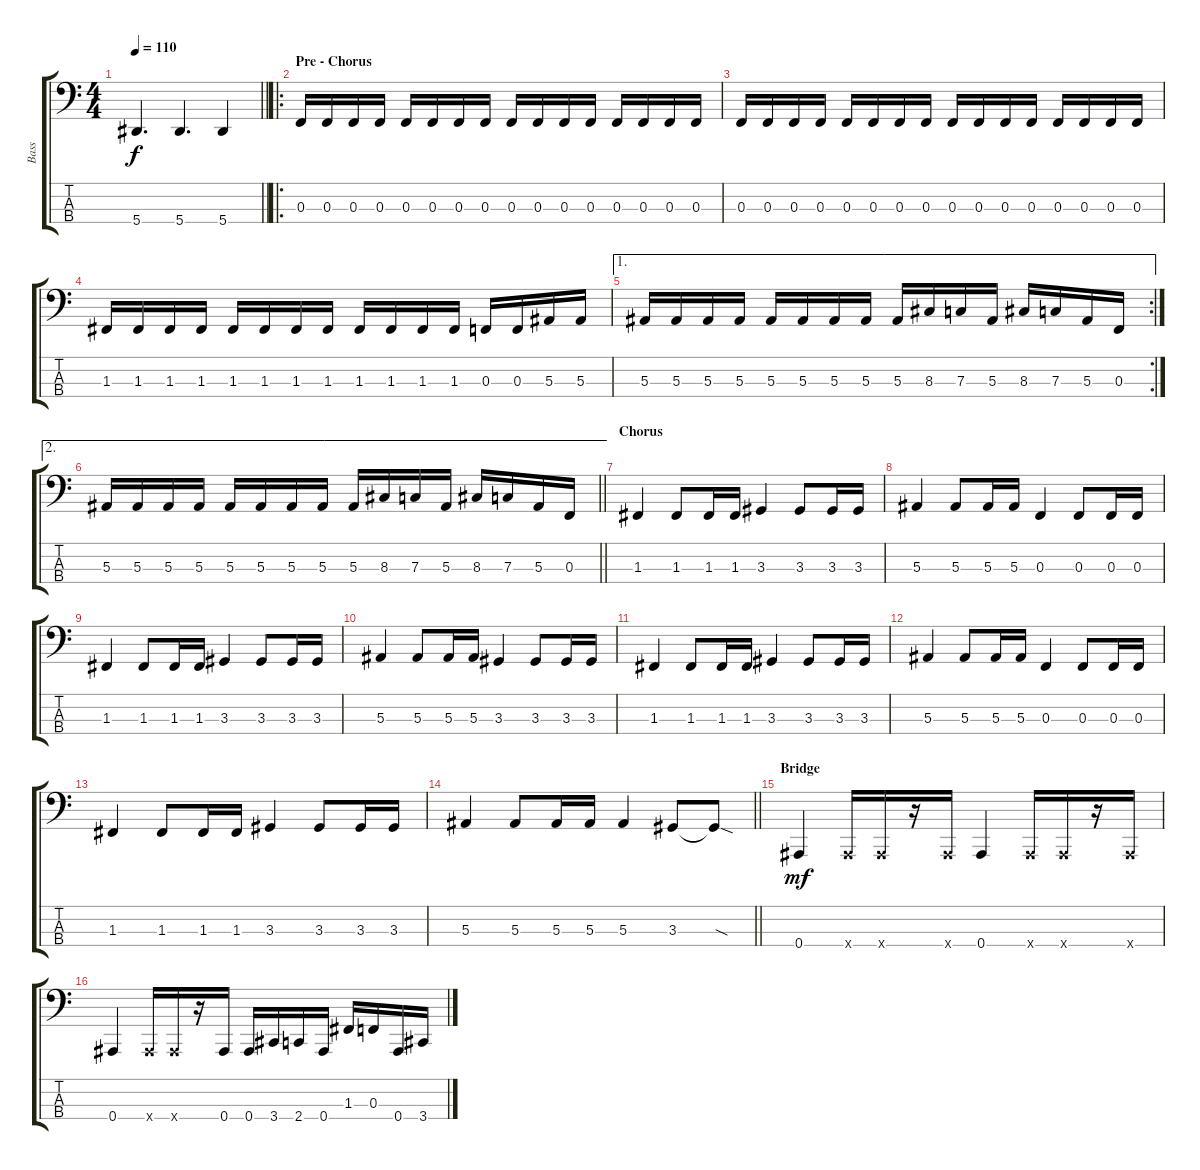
\track ("Bass" "Bass") {instrument electricbassfinger}
\staff {score tabs}
\tuning (Eb2 Bb1 F1 Bb0) {hide}
\ts (4 4)
\tempo 110
\clef f4
\barLineRight lightlight
\ks c
5.4.4{d dy f} 5.4.4{d} 5.4.4 |
\ro
\section ("" "Pre - Chorus")
0.3.16 0.3.16 0.3.16 0.3.16 0.3.16 0.3.16 0.3.16 0.3.16 0.3.16 0.3.16 0.3.16 0.3.16 0.3.16 0.3.16 0.3.16 0.3.16 |
0.3.16 0.3.16 0.3.16 0.3.16 0.3.16 0.3.16 0.3.16 0.3.16 0.3.16 0.3.16 0.3.16 0.3.16 0.3.16 0.3.16 0.3.16 0.3.16 |
1.3.16 1.3.16 1.3.16 1.3.16 1.3.16 1.3.16 1.3.16 1.3.16 1.3.16 1.3.16 1.3.16 1.3.16 0.3.16 0.3.16 5.3.16 5.3.16 |
\ae 1
\rc 2
5.3.16 5.3.16 5.3.16 5.3.16 5.3.16 5.3.16 5.3.16 5.3.16 5.3.16 8.3.16 7.3.16 5.3.16 8.3.16 7.3.16 5.3.16 0.3.16 |
\ae 2
\barLineRight lightlight
5.3.16 5.3.16 5.3.16 5.3.16 5.3.16 5.3.16 5.3.16 5.3.16 5.3.16 8.3.16 7.3.16 5.3.16 8.3.16 7.3.16 5.3.16 0.3.16 |
\section ("" "Chorus")
1.3.4 1.3.8 1.3.16 1.3.16 3.3.4 3.3.8 3.3.16 3.3.16 |
5.3.4 5.3.8 5.3.16 5.3.16 0.3.4 0.3.8 0.3.16 0.3.16 |
1.3.4 1.3.8 1.3.16 1.3.16 3.3.4 3.3.8 3.3.16 3.3.16 |
5.3.4 5.3.8 5.3.16 5.3.16 3.3.4 3.3.8 3.3.16 3.3.16 |
1.3.4 1.3.8 1.3.16 1.3.16 3.3.4 3.3.8 3.3.16 3.3.16 |
5.3.4 5.3.8 5.3.16 5.3.16 0.3.4 0.3.8 0.3.16 0.3.16 |
1.3.4 1.3.8 1.3.16 1.3.16 3.3.4 3.3.8 3.3.16 3.3.16 |
\barLineRight lightlight
5.3.4 5.3.8 5.3.16 5.3.16 5.3.4 3.3.8 3.3{sod t}.8 |
\section ("" "Bridge")
0.4.4{dy mf} 0.4{x}.16 0.4{x}.16 r.16 0.4{x}.16 0.4.4 0.4{x}.16 0.4{x}.16 r.16 0.4{x}.16 |
0.4.4 0.4{x}.16 0.4{x}.16 r.16 0.4.16 0.4.16 3.4.16 2.4.16 0.4.16 1.3.16 0.3.16 0.4.16 3.4.16
